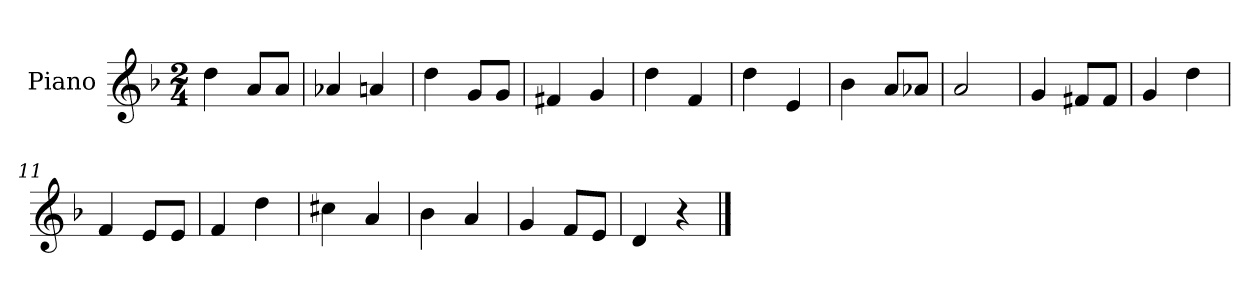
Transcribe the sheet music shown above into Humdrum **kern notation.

**kern
*part1
*staff1
*I"Piano
*I'Pno.
*clefG2
*k[b-]
*M2/4
*MM120
=1
4dd\
8a/L
8a/J
=2
4a-X/
4an/
=3
4dd\
8g/L
8g/J
=4
4f#X/
4g/
=5
4dd\
4f/
=6
4dd\
4e/
=7
4b-\
8a/L
8a-X/J
=8
2a/
=9
4g/
8f#X/L
8f#/J
=10
4g/
4dd\
=11
4f/
8e/L
8e/J
=12
4f/
4dd\
=13
4cc#X\
4a/
=14
4b-\
4a/
=15
4g/
8f/L
8e/J
!!LO:LB:g=z
=16
4d/
4r
==
*-
